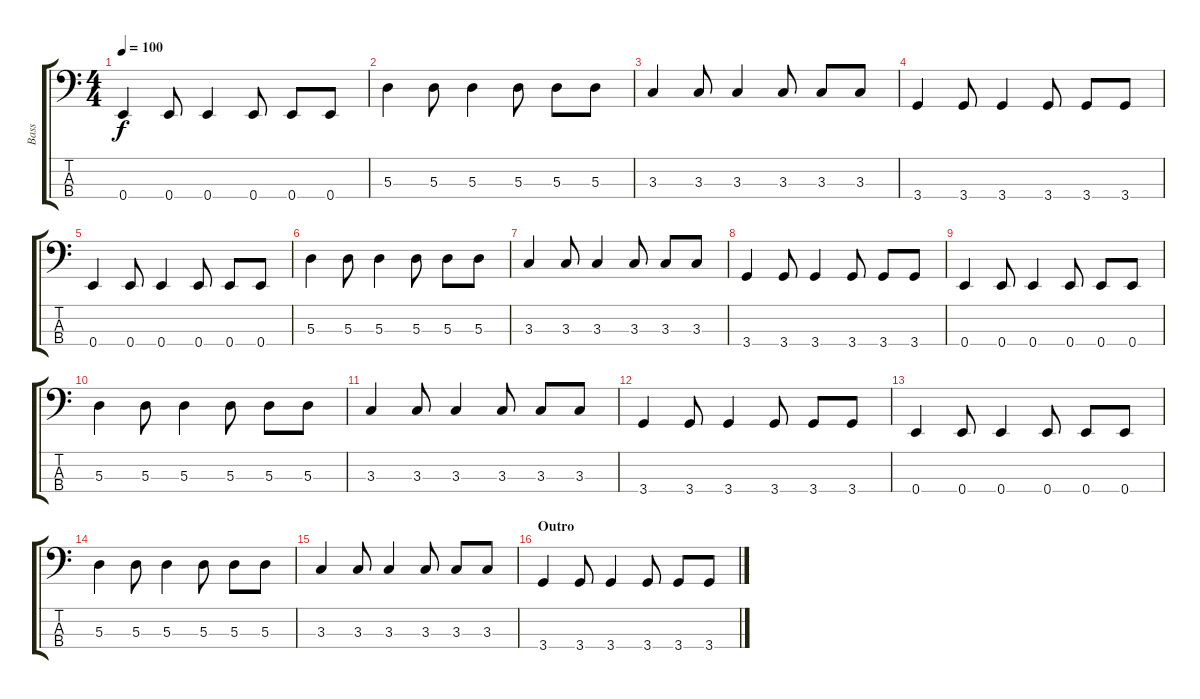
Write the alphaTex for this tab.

\track ("Bass" "Bass") {instrument electricbasspick}
\staff {score tabs}
\tuning (G2 D2 A1 E1) {hide}
\ts (4 4)
\tempo 100
\clef f4
\ks c
0.4.4{dy f} 0.4.8 0.4.4 0.4.8 0.4.8 0.4.8 |
5.3.4 5.3.8 5.3.4 5.3.8 5.3.8 5.3.8 |
3.3.4 3.3.8 3.3.4 3.3.8 3.3.8 3.3.8 |
3.4.4 3.4.8 3.4.4 3.4.8 3.4.8 3.4.8 |
0.4.4 0.4.8 0.4.4 0.4.8 0.4.8 0.4.8 |
5.3.4 5.3.8 5.3.4 5.3.8 5.3.8 5.3.8 |
3.3.4 3.3.8 3.3.4 3.3.8 3.3.8 3.3.8 |
3.4.4 3.4.8 3.4.4 3.4.8 3.4.8 3.4.8 |
0.4.4 0.4.8 0.4.4 0.4.8 0.4.8 0.4.8 |
5.3.4 5.3.8 5.3.4 5.3.8 5.3.8 5.3.8 |
3.3.4 3.3.8 3.3.4 3.3.8 3.3.8 3.3.8 |
3.4.4 3.4.8 3.4.4 3.4.8 3.4.8 3.4.8 |
0.4.4 0.4.8 0.4.4 0.4.8 0.4.8 0.4.8 |
5.3.4 5.3.8 5.3.4 5.3.8 5.3.8 5.3.8 |
3.3.4 3.3.8 3.3.4 3.3.8 3.3.8 3.3.8 |
\section ("" "Outro")
3.4.4 3.4.8 3.4.4 3.4.8 3.4.8 3.4.8
